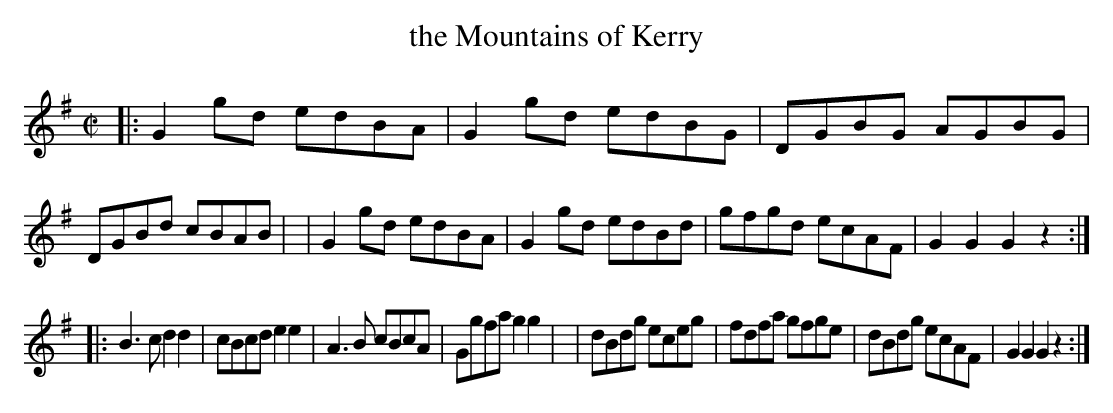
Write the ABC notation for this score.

X:1
T: the Mountains of Kerry
M: C|
L: 1/8
K: G
|: G2gd edBA | G2gd edBG | DGBG AGBG | DGBd cBAB |\
|  G2gd edBA | G2gd edBd | gfgd ecAF | G2G2G2 z2 :|
|: B3c  d2d2 | cBcd e2e2 | A3B  cBcA | Ggfa g2g2 |\
|  dBdg eceg | fdfa gfge | dBdg ecAF | G2G2G2 z2 :|
